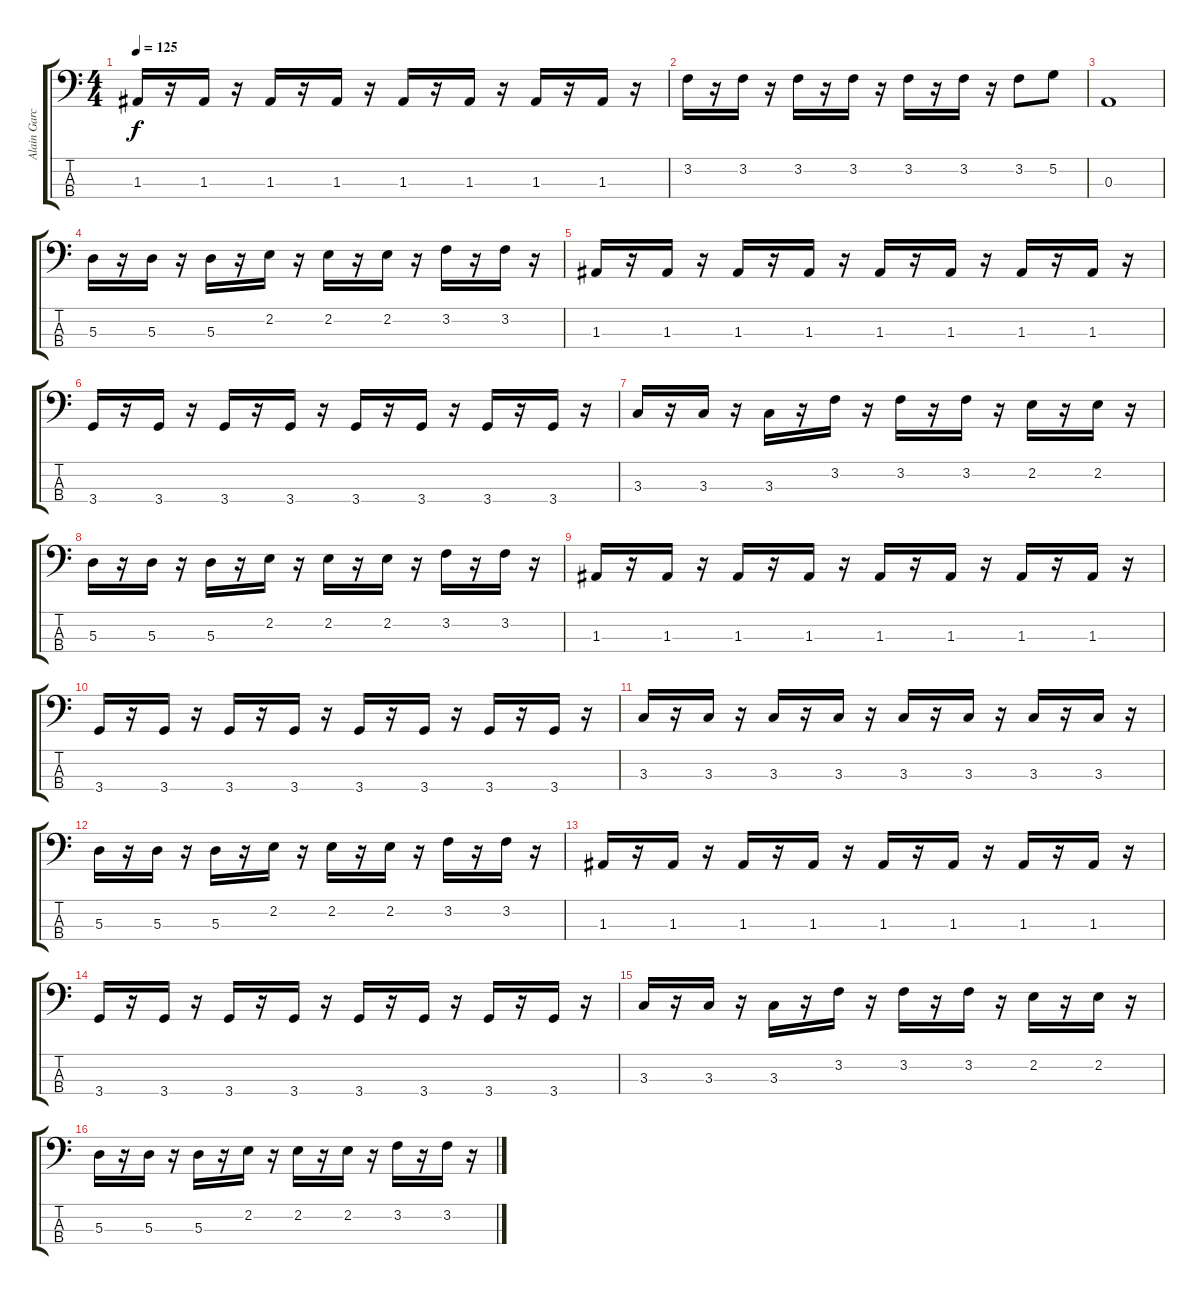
\track ("Alain Garces" "Alain Garc") {instrument electricbassfinger}
\staff {score tabs}
\tuning (G2 D2 A1 E1) {hide}
\ts (4 4)
\tempo 125
\clef f4
\ks c
1.3.16{dy f} r.16 1.3.16 r.16 1.3.16 r.16 1.3.16 r.16 1.3.16 r.16 1.3.16 r.16 1.3.16 r.16 1.3.16 r.16 |
3.2.16 r.16 3.2.16 r.16 3.2.16 r.16 3.2.16 r.16 3.2.16 r.16 3.2.16 r.16 3.2.8 5.2.8 |
0.3.1 |
5.3.16 r.16 5.3.16 r.16 5.3.16 r.16 2.2.16 r.16 2.2.16 r.16 2.2.16 r.16 3.2.16 r.16 3.2.16 r.16 |
1.3.16 r.16 1.3.16 r.16 1.3.16 r.16 1.3.16 r.16 1.3.16 r.16 1.3.16 r.16 1.3.16 r.16 1.3.16 r.16 |
3.4.16 r.16 3.4.16 r.16 3.4.16 r.16 3.4.16 r.16 3.4.16 r.16 3.4.16 r.16 3.4.16 r.16 3.4.16 r.16 |
3.3.16 r.16 3.3.16 r.16 3.3.16 r.16 3.2.16 r.16 3.2.16 r.16 3.2.16 r.16 2.2.16 r.16 2.2.16 r.16 |
5.3.16 r.16 5.3.16 r.16 5.3.16 r.16 2.2.16 r.16 2.2.16 r.16 2.2.16 r.16 3.2.16 r.16 3.2.16 r.16 |
1.3.16 r.16 1.3.16 r.16 1.3.16 r.16 1.3.16 r.16 1.3.16 r.16 1.3.16 r.16 1.3.16 r.16 1.3.16 r.16 |
3.4.16 r.16 3.4.16 r.16 3.4.16 r.16 3.4.16 r.16 3.4.16 r.16 3.4.16 r.16 3.4.16 r.16 3.4.16 r.16 |
3.3.16 r.16 3.3.16 r.16 3.3.16 r.16 3.3.16 r.16 3.3.16 r.16 3.3.16 r.16 3.3.16 r.16 3.3.16 r.16 |
5.3.16 r.16 5.3.16 r.16 5.3.16 r.16 2.2.16 r.16 2.2.16 r.16 2.2.16 r.16 3.2.16 r.16 3.2.16 r.16 |
1.3.16 r.16 1.3.16 r.16 1.3.16 r.16 1.3.16 r.16 1.3.16 r.16 1.3.16 r.16 1.3.16 r.16 1.3.16 r.16 |
3.4.16 r.16 3.4.16 r.16 3.4.16 r.16 3.4.16 r.16 3.4.16 r.16 3.4.16 r.16 3.4.16 r.16 3.4.16 r.16 |
3.3.16 r.16 3.3.16 r.16 3.3.16 r.16 3.2.16 r.16 3.2.16 r.16 3.2.16 r.16 2.2.16 r.16 2.2.16 r.16 |
5.3.16 r.16 5.3.16 r.16 5.3.16 r.16 2.2.16 r.16 2.2.16 r.16 2.2.16 r.16 3.2.16 r.16 3.2.16 r.16
